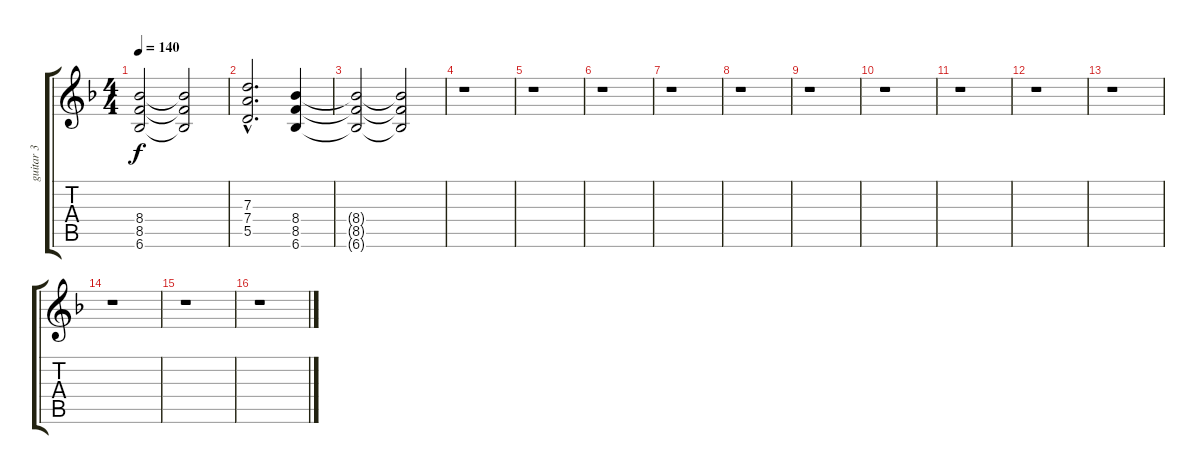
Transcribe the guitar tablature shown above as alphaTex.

\track ("guitar 3" "guitar 3") {instrument overdrivenguitar}
\staff {score tabs}
\tuning (E4 B3 G3 D3 A2 E2) {hide}
\ts (4 4)
\tempo 140
\clef g2
\ks dminor
(8.4{t} 8.5{t} 6.6{t}).2{dy f} (8.4{t} 8.5{t} 6.6{t}).2 |
(7.3{hac} 7.4{hac} 5.5{hac}).2{d} (8.4 8.5 6.6).4 |
(8.4{t} 8.5{t} 6.6{t}).2 (8.4{t} 8.5{t} 6.6{t}).2 |
r.1 |
r.1 |
r.1 |
r.1 |
r.1 |
r.1 |
r.1 |
r.1 |
r.1 |
r.1 |
r.1 |
r.1 |
r.1
